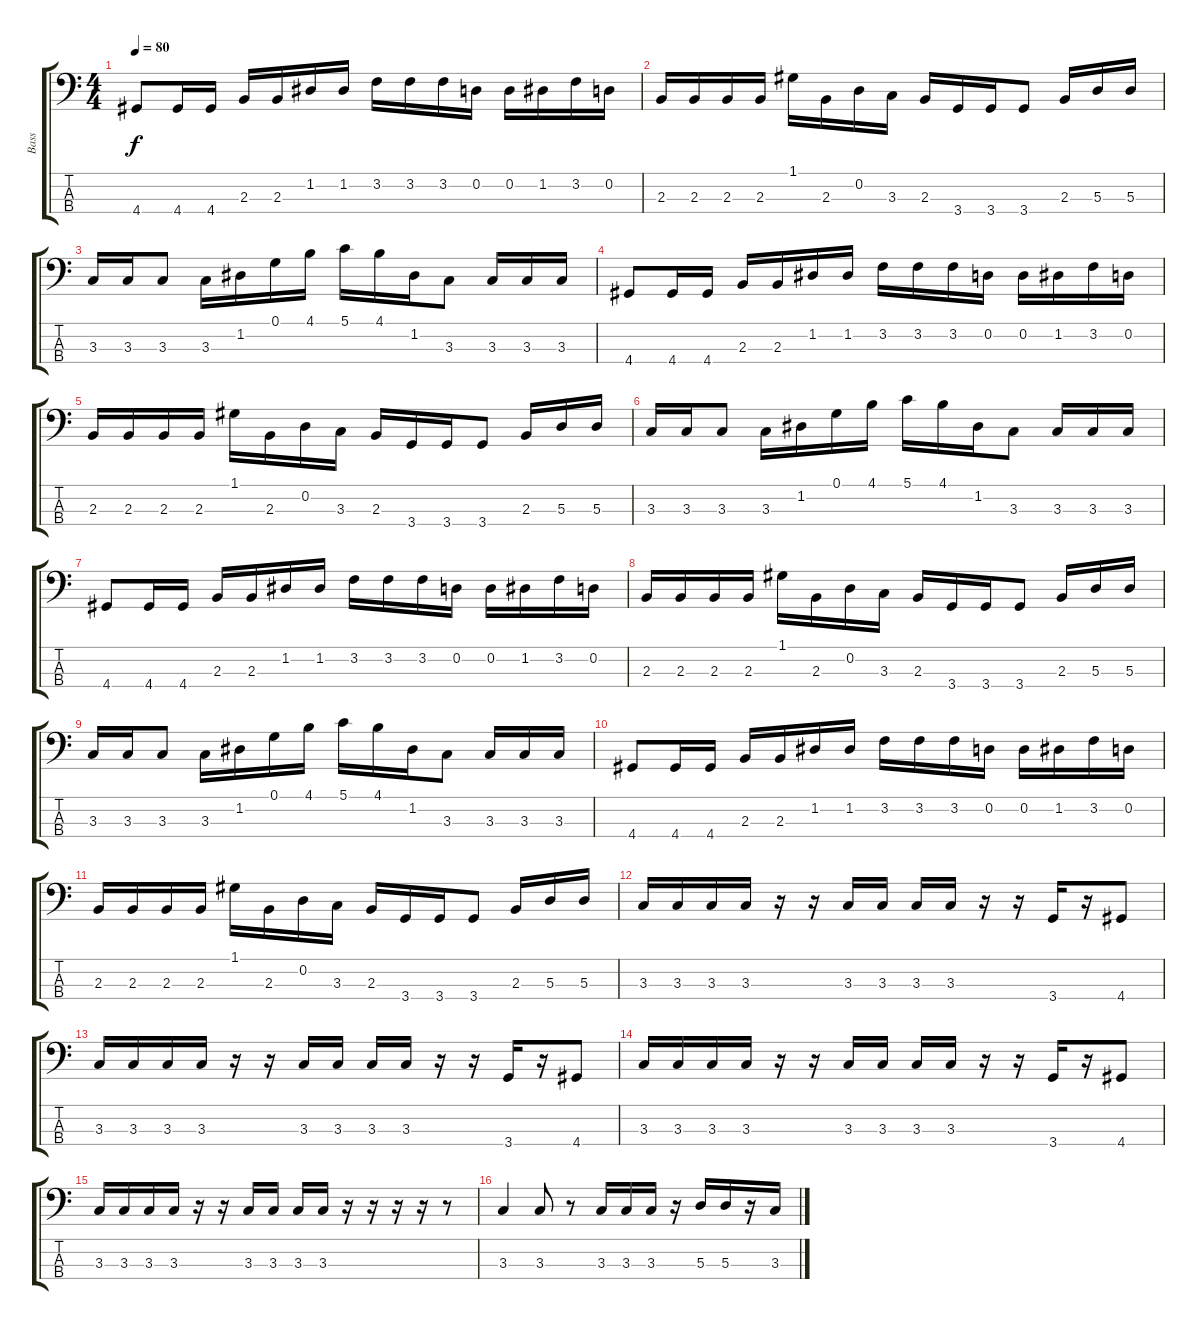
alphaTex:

\track ("Bass" "Bass") {instrument electricbassfinger}
\staff {score tabs}
\tuning (G2 D2 A1 E1) {hide}
\ts (4 4)
\tempo 80
\clef f4
\ks c
4.4.8{dy f} 4.4.16 4.4.16 2.3.16 2.3.16 1.2.16 1.2.16 3.2.16 3.2.16 3.2.16 0.2.16 0.2.16 1.2.16 3.2.16 0.2.16 |
2.3.16 2.3.16 2.3.16 2.3.16 1.1.16 2.3.16 0.2.16 3.3.16 2.3.16 3.4.16 3.4.16 3.4.8 2.3.16 5.3.16 5.3.16 |
3.3.16 3.3.16 3.3.8 3.3.16 1.2.16 0.1.16 4.1.16 5.1.16 4.1.16 1.2.16 3.3.8 3.3.16 3.3.16 3.3.16 |
4.4.8 4.4.16 4.4.16 2.3.16 2.3.16 1.2.16 1.2.16 3.2.16 3.2.16 3.2.16 0.2.16 0.2.16 1.2.16 3.2.16 0.2.16 |
2.3.16 2.3.16 2.3.16 2.3.16 1.1.16 2.3.16 0.2.16 3.3.16 2.3.16 3.4.16 3.4.16 3.4.8 2.3.16 5.3.16 5.3.16 |
3.3.16 3.3.16 3.3.8 3.3.16 1.2.16 0.1.16 4.1.16 5.1.16 4.1.16 1.2.16 3.3.8 3.3.16 3.3.16 3.3.16 |
4.4.8 4.4.16 4.4.16 2.3.16 2.3.16 1.2.16 1.2.16 3.2.16 3.2.16 3.2.16 0.2.16 0.2.16 1.2.16 3.2.16 0.2.16 |
2.3.16 2.3.16 2.3.16 2.3.16 1.1.16 2.3.16 0.2.16 3.3.16 2.3.16 3.4.16 3.4.16 3.4.8 2.3.16 5.3.16 5.3.16 |
3.3.16 3.3.16 3.3.8 3.3.16 1.2.16 0.1.16 4.1.16 5.1.16 4.1.16 1.2.16 3.3.8 3.3.16 3.3.16 3.3.16 |
4.4.8 4.4.16 4.4.16 2.3.16 2.3.16 1.2.16 1.2.16 3.2.16 3.2.16 3.2.16 0.2.16 0.2.16 1.2.16 3.2.16 0.2.16 |
2.3.16 2.3.16 2.3.16 2.3.16 1.1.16 2.3.16 0.2.16 3.3.16 2.3.16 3.4.16 3.4.16 3.4.8 2.3.16 5.3.16 5.3.16 |
3.3.16 3.3.16 3.3.16 3.3.16 r.16 r.16 3.3.16 3.3.16 3.3.16 3.3.16 r.16 r.16 3.4.16 r.16 4.4.8 |
3.3.16 3.3.16 3.3.16 3.3.16 r.16 r.16 3.3.16 3.3.16 3.3.16 3.3.16 r.16 r.16 3.4.16 r.16 4.4.8 |
3.3.16 3.3.16 3.3.16 3.3.16 r.16 r.16 3.3.16 3.3.16 3.3.16 3.3.16 r.16 r.16 3.4.16 r.16 4.4.8 |
3.3.16 3.3.16 3.3.16 3.3.16 r.16 r.16 3.3.16 3.3.16 3.3.16 3.3.16 r.16 r.16 r.16 r.16 r.8 |
3.3.4 3.3.8 r.8 3.3.16 3.3.16 3.3.16 r.16 5.3.16 5.3.16 r.16 3.3.16
